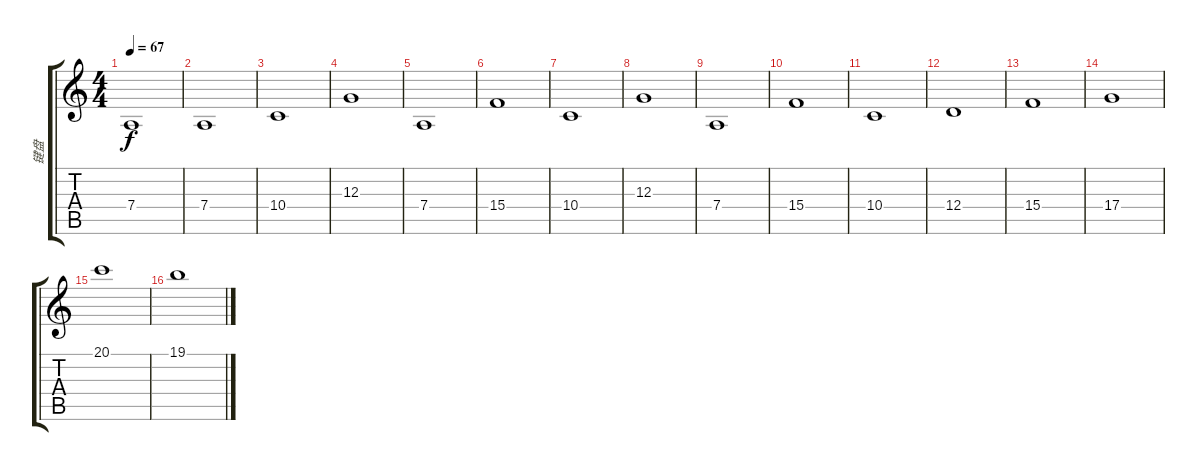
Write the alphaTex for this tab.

\track ("键盘" "键盘") {instrument tremolostrings}
\staff {score tabs}
\tuning (E4 B3 G3 D3 A2 E2) {hide}
\ts (4 4)
\tempo 67
\clef g2
\ks c
7.4.1{dy f} |
7.4.1 |
10.4.1 |
12.3.1 |
7.4.1 |
15.4.1 |
10.4.1 |
12.3.1 |
7.4.1 |
15.4.1 |
10.4.1 |
12.4.1 |
15.4.1 |
17.4.1 |
20.1.1 |
19.1.1
